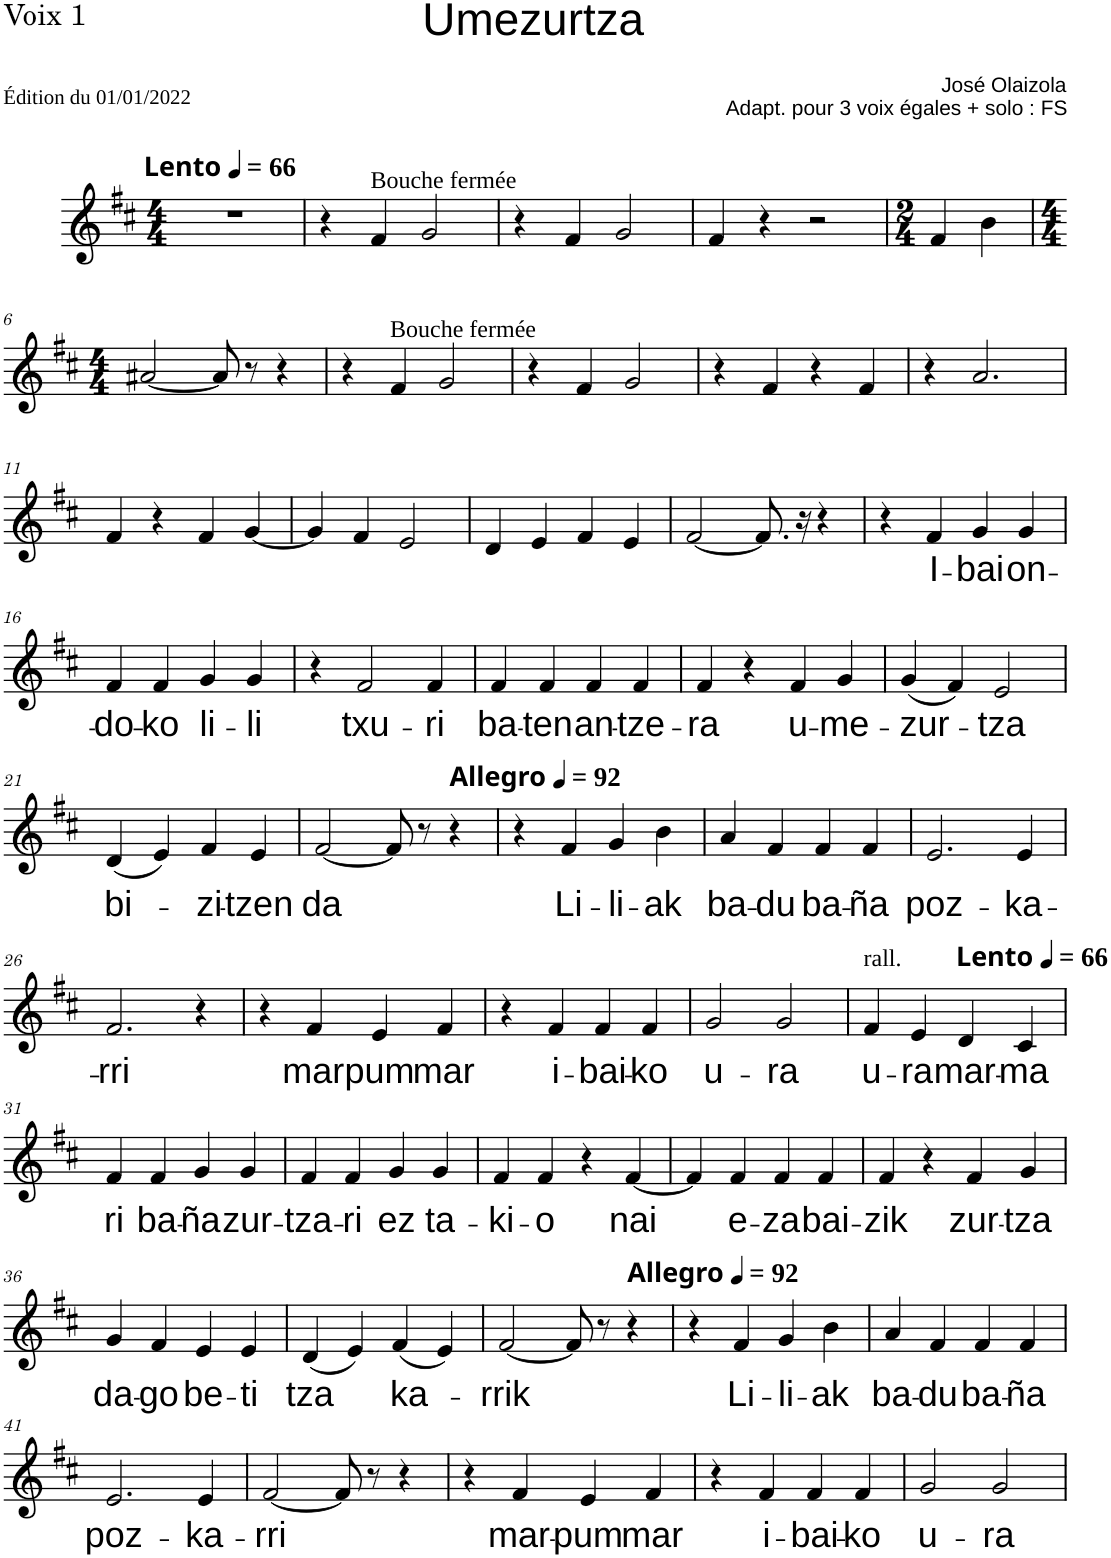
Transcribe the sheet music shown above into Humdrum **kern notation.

**kern	**text
*part1	*part1
*staff1	*staff1
*I"Voix 1	*
*I'V. 1	*
*clefG2	*
*k[f#c#]	*
*M4/4	*
*MM66	*
=1	=1
!LO:TX:a:B:t=Lento	!
1r	.
=2	=2
4r	.
!LO:TX:a:t=Bouche fermée	!
4f#/	.
2g/	.
=3	=3
4r	.
4f#/	.
2g/	.
=4	=4
4f#/	.
4r	.
2r	.
=5	=5
*M2/4	*
4f#/	.
4b\	.
!!LO:LB:g=z
=6	=6
*M4/4	*
[2a#X/	.
8a#/]	.
8r	.
4r	.
=7	=7
4r	.
!LO:TX:a:t=Bouche fermée	!
4f#/	.
2g/	.
=8	=8
4r	.
4f#/	.
2g/	.
=9	=9
4r	.
4f#/	.
4r	.
4f#/	.
=10	=10
4r	.
2.a/	.
!!LO:LB:g=z
=11	=11
4f#/	.
4r	.
4f#/	.
[4g/	.
=12	=12
4g/]	.
4f#/	.
2e/	.
=13	=13
4d/	.
4e/	.
4f#/	.
4e/	.
=14	=14
[2f#/	.
8.f#/]	.
16r	.
4r	.
=15	=15
4r	.
!	!LO:LY:b
4f#/	I-
!	!LO:LY:b
4g/	-bai
!	!LO:LY:b
4g/	on-
!!LO:LB:g=z
=16	=16
!	!LO:LY:b
4f#/	-do-
!	!LO:LY:b
4f#/	-ko
!	!LO:LY:b
4g/	li-
!	!LO:LY:b
4g/	-li
=17	=17
4r	.
!	!LO:LY:b
2f#/	txu-
!	!LO:LY:b
4f#/	-ri
=18	=18
!	!LO:LY:b
4f#/	ba-
!	!LO:LY:b
4f#/	-ten
!	!LO:LY:b
4f#/	an-
!	!LO:LY:b
4f#/	-tze-
=19	=19
!	!LO:LY:b
4f#/	-ra
4r	.
!	!LO:LY:b
4f#/	u-
!	!LO:LY:b
4g/	-me-
=20	=20
!	!LO:LY:b
(4g/	-zur-
4f#/)	.
!	!LO:LY:b
2e/	-tza
!!LO:LB:g=z
=21	=21
!	!LO:LY:b
(4d/	bi-
4e/)	.
!	!LO:LY:b
4f#/	-zi-
!	!LO:LY:b
4e/	-tzen
=22	=22
!	!LO:LY:b
[2f#/	da
8f#/]	.
8r	.
*MM92	*
!LO:TX:a:B:t=Allegro	!
4r	.
=23	=23
4r	.
!	!LO:LY:b
4f#/	Li-
!	!LO:LY:b
4g/	-li-
!	!LO:LY:b
4b\	-ak
=24	=24
!	!LO:LY:b
4a/	ba-
!	!LO:LY:b
4f#/	-du
!	!LO:LY:b
4f#/	ba-
!	!LO:LY:b
4f#/	-ña
=25	=25
!	!LO:LY:b
2.e/	poz-
!	!LO:LY:b
4e/	-ka-
!!LO:LB:g=z
=26	=26
!	!LO:LY:b
2.f#/	-rri
4r	.
=27	=27
4r	.
!	!LO:LY:b
4f#/	mar
!	!LO:LY:b
4e/	pum
!	!LO:LY:b
4f#/	mar
=28	=28
4r	.
!	!LO:LY:b
4f#/	i-
!	!LO:LY:b
4f#/	-bai-
!	!LO:LY:b
4f#/	-ko
=29	=29
!	!LO:LY:b
2g/	u-
!	!LO:LY:b
2g/	-ra
=30	=30
!LO:TX:a:t=rall.	!
!	!LO:LY:b
4f#/	u-
!	!LO:LY:b
4e/	-ra
*MM66	*
!LO:TX:a:B:t=Lento	!
!	!LO:LY:b
4d/	mar-
!	!LO:LY:b
4c#/	-ma
!!LO:LB:g=z
=31	=31
!	!LO:LY:b
4f#/	-ri
!	!LO:LY:b
4f#/	ba-
!	!LO:LY:b
4g/	-ña
!	!LO:LY:b
4g/	zur-
=32	=32
!	!LO:LY:b
4f#/	-tza-
!	!LO:LY:b
4f#/	-ri
!	!LO:LY:b
4g/	ez
!	!LO:LY:b
4g/	ta-
=33	=33
!	!LO:LY:b
4f#/	-ki-
!	!LO:LY:b
4f#/	-o
4r	.
!	!LO:LY:b
[4f#/	nai
=34	=34
4f#/]	.
!	!LO:LY:b
4f#/	e-
!	!LO:LY:b
4f#/	-za
!	!LO:LY:b
4f#/	bai-
=35	=35
!	!LO:LY:b
4f#/	-zik
4r	.
!	!LO:LY:b
4f#/	zur-
!	!LO:LY:b
4g/	-tza
!!LO:LB:g=z
=36	=36
!	!LO:LY:b
4g/	da-
!	!LO:LY:b
4f#/	-go
!	!LO:LY:b
4e/	be-
!	!LO:LY:b
4e/	-ti
=37	=37
!	!LO:LY:b
(4d/	-tza
4e/)	.
!	!LO:LY:b
(4f#/	-ka-
4e/)	.
=38	=38
!	!LO:LY:b
[2f#/	-rrik
8f#/]	.
8r	.
*MM92	*
!LO:TX:a:B:t=Allegro	!
4r	.
=39	=39
4r	.
!	!LO:LY:b
4f#/	Li-
!	!LO:LY:b
4g/	-li-
!	!LO:LY:b
4b\	-ak
=40	=40
!	!LO:LY:b
4a/	ba-
!	!LO:LY:b
4f#/	-du
!	!LO:LY:b
4f#/	ba-
!	!LO:LY:b
4f#/	-ña
!!LO:LB:g=z
=41	=41
!	!LO:LY:b
2.e/	poz-
!	!LO:LY:b
4e/	-ka-
=42	=42
!	!LO:LY:b
[2f#/	-rri
8f#/]	.
8r	.
4r	.
=43	=43
4r	.
!	!LO:LY:b
4f#/	mar-
!	!LO:LY:b
4e/	pum
!	!LO:LY:b
4f#/	mar
=44	=44
4r	.
!	!LO:LY:b
4f#/	i-
!	!LO:LY:b
4f#/	-bai-
!	!LO:LY:b
4f#/	-ko
=45	=45
!	!LO:LY:b
2g/	u-
!	!LO:LY:b
2g/	-ra
=	=
*-	*-
